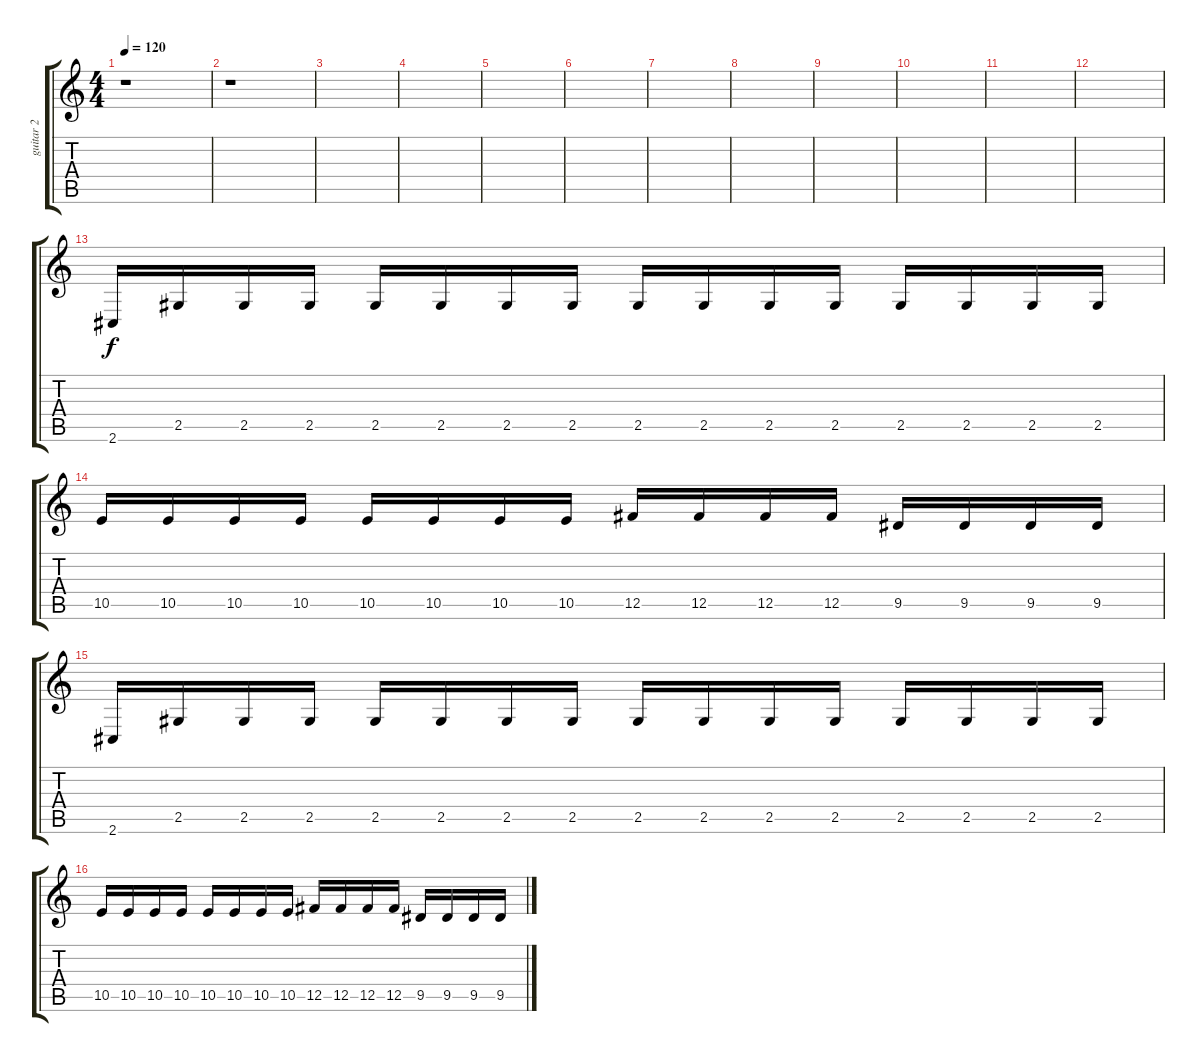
\track ("guitar 2" "guitar 2") {instrument overdrivenguitar}
\staff {score tabs}
\tuning (Db4 Ab3 E3 B2 Gb2 B1) {hide}
\ts (4 4)
\tempo 120
\clef g2
\ks c
r.1{dy f instrument overdrivenguitar} |
r.1 |
|
|
|
|
|
|
|
|
|
|
2.6.16 2.5.16 2.5.16 2.5.16 2.5.16 2.5.16 2.5.16 2.5.16 2.5.16 2.5.16 2.5.16 2.5.16 2.5.16 2.5.16 2.5.16 2.5.16 |
10.5.16 10.5.16 10.5.16 10.5.16 10.5.16 10.5.16 10.5.16 10.5.16 12.5.16 12.5.16 12.5.16 12.5.16 9.5.16 9.5.16 9.5.16 9.5.16 |
2.6.16 2.5.16 2.5.16 2.5.16 2.5.16 2.5.16 2.5.16 2.5.16 2.5.16 2.5.16 2.5.16 2.5.16 2.5.16 2.5.16 2.5.16 2.5.16 |
10.5.16 10.5.16 10.5.16 10.5.16 10.5.16 10.5.16 10.5.16 10.5.16 12.5.16 12.5.16 12.5.16 12.5.16 9.5.16 9.5.16 9.5.16 9.5.16
